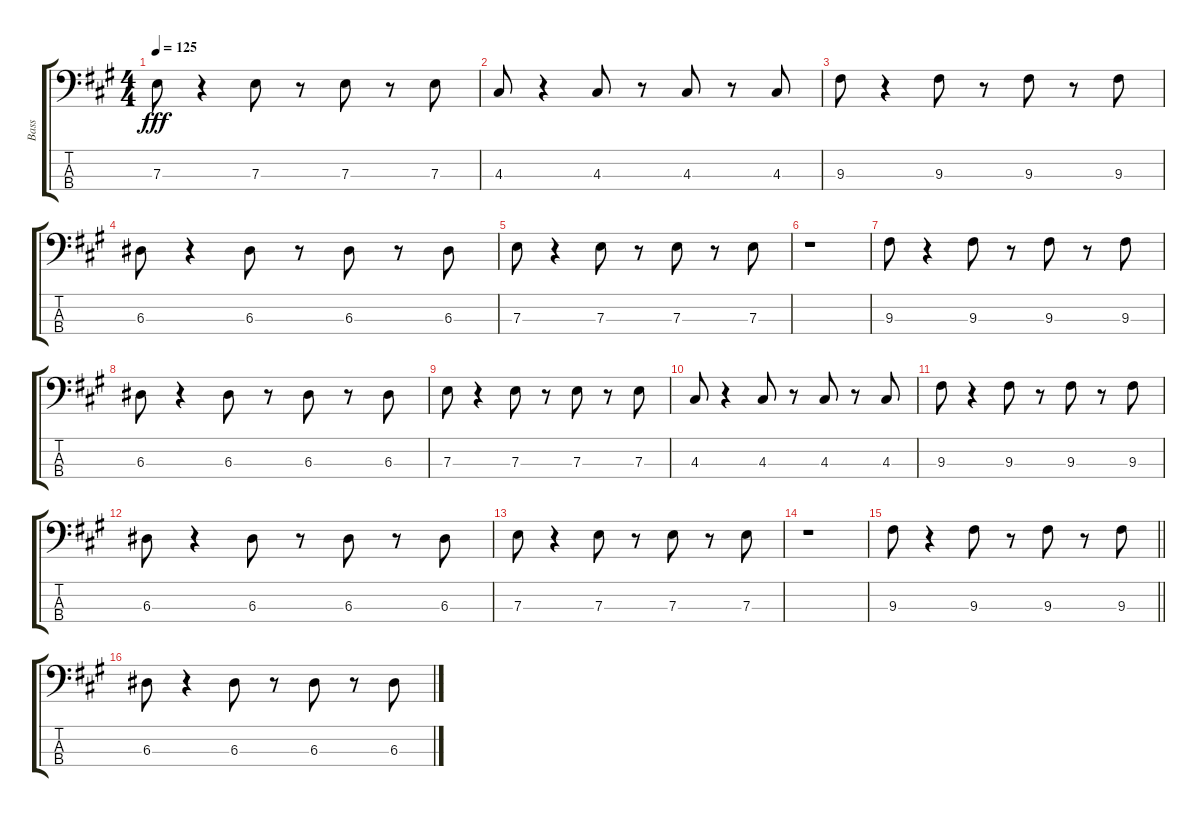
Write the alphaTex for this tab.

\track ("Bass" "Bass") {instrument synthbass1}
\staff {score tabs}
\tuning (G2 D2 A1 E1) {hide}
\ts (4 4)
\tempo 125
\clef f4
\ks a
7.3.8{dy fff} r.4 7.3.8 r.8 7.3.8 r.8 7.3.8 |
4.3.8 r.4 4.3.8 r.8 4.3.8 r.8 4.3.8 |
9.3.8 r.4 9.3.8 r.8 9.3.8 r.8 9.3.8 |
6.3.8 r.4 6.3.8 r.8 6.3.8 r.8 6.3.8 |
7.3.8 r.4 7.3.8 r.8 7.3.8 r.8 7.3.8 |
r.1 |
9.3.8 r.4 9.3.8 r.8 9.3.8 r.8 9.3.8 |
6.3.8 r.4 6.3.8 r.8 6.3.8 r.8 6.3.8 |
7.3.8 r.4 7.3.8 r.8 7.3.8 r.8 7.3.8 |
4.3.8 r.4 4.3.8 r.8 4.3.8 r.8 4.3.8 |
9.3.8 r.4 9.3.8 r.8 9.3.8 r.8 9.3.8 |
6.3.8 r.4 6.3.8 r.8 6.3.8 r.8 6.3.8 |
7.3.8 r.4 7.3.8 r.8 7.3.8 r.8 7.3.8 |
r.1 |
\barLineRight lightlight
9.3.8 r.4 9.3.8 r.8 9.3.8 r.8 9.3.8 |
6.3.8 r.4 6.3.8 r.8 6.3.8 r.8 6.3.8
